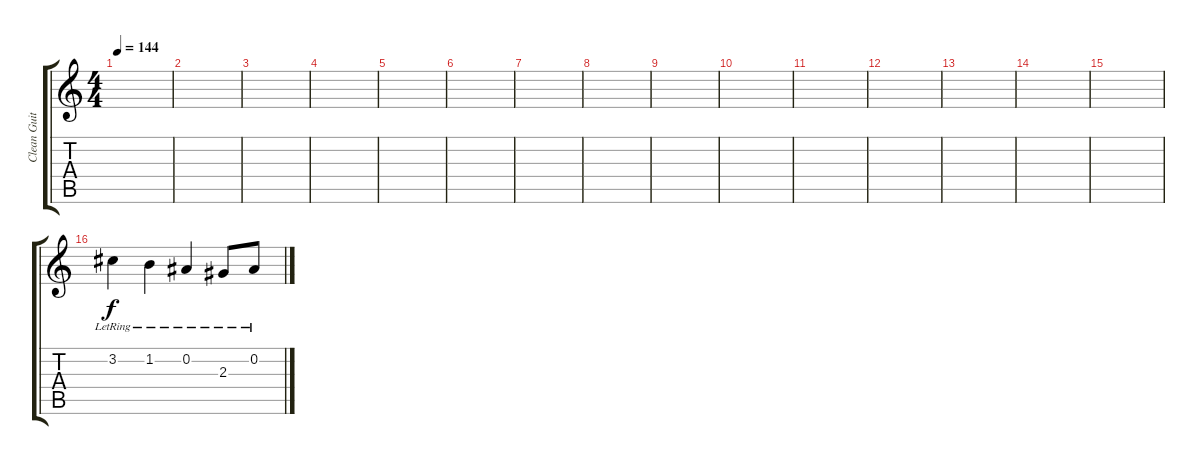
\track ("Clean Guitar 2" "Clean Guit") {instrument electricguitarclean}
\staff {score tabs}
\tuning (Eb4 Bb3 Gb3 Db3 Ab2 Eb2) {hide}
\ts (4 4)
\tempo 144
\clef g2
\ks c
|
|
|
|
|
|
|
|
|
|
|
|
|
|
|
3.2{lr}.4 1.2{lr}.4 0.2{lr}.4 2.3{lr}.8 0.2{lr}.8
